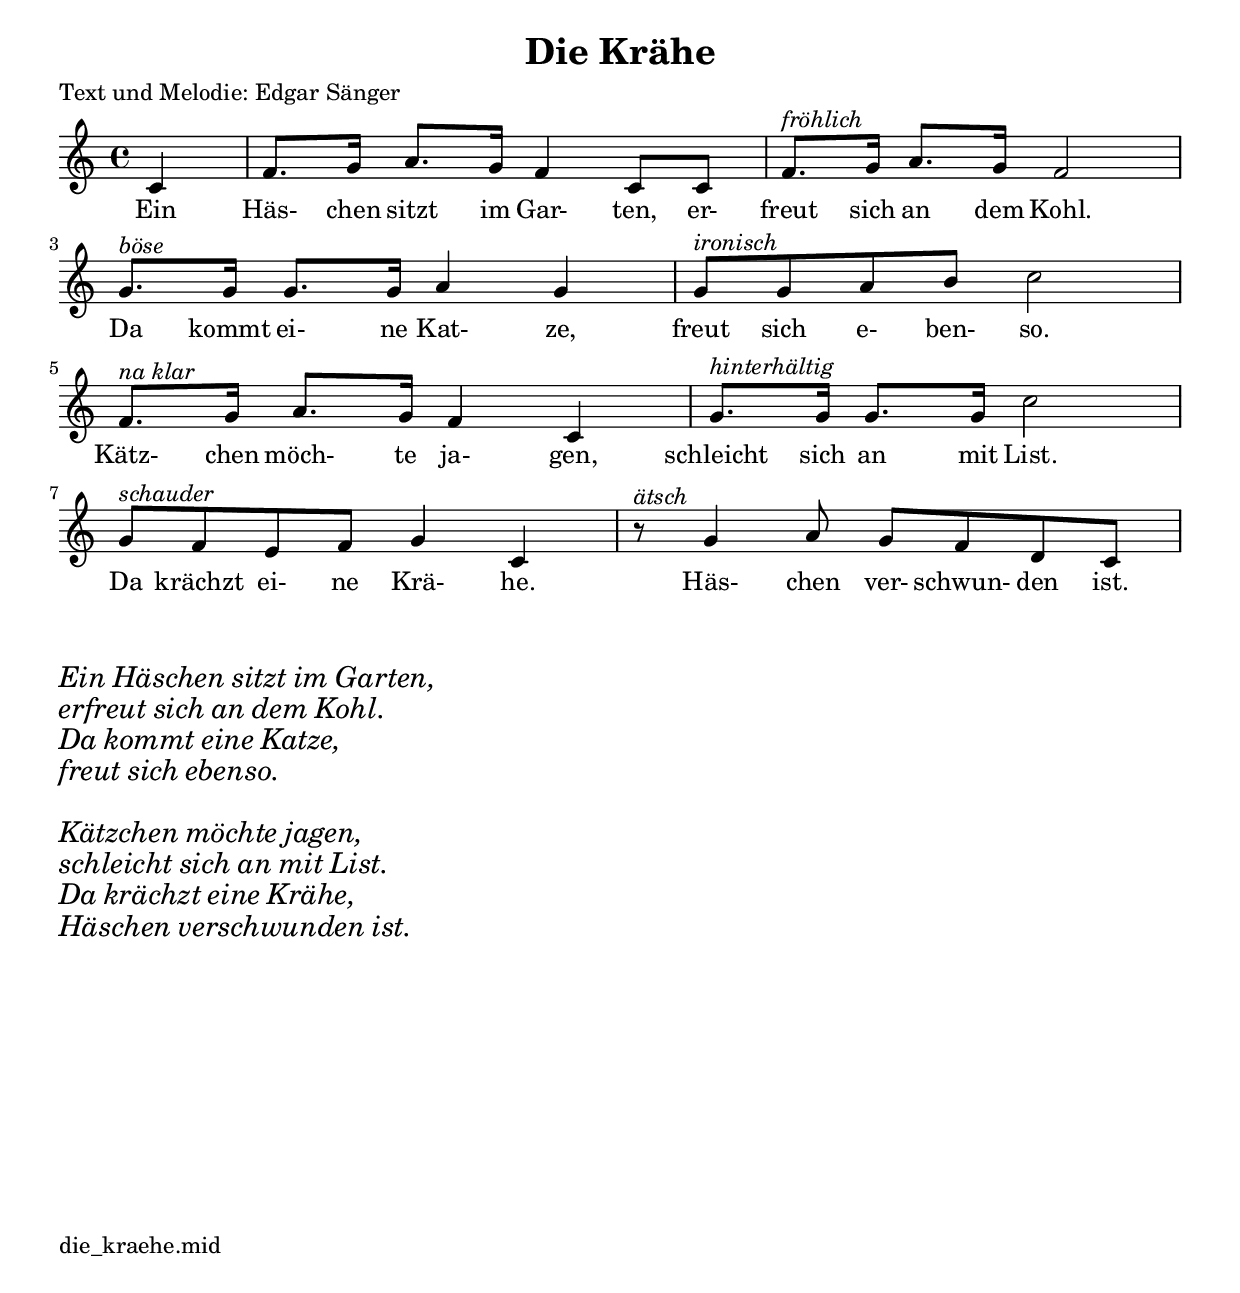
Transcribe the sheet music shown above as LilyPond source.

\version "2.24.3"
\bookpart{
   \tocItem \markup  "Die Krähe"
   \header { title = "Die Krähe"
             poet  = "Text und Melodie: Edgar Sänger"
   }
\score{
  \midi { \tempo 4 = 120 }
  \layout{indent=0}
  <<
  \relative c {
  \key c \major
  \time 4/4
  \partial 4 c'
  f8. g16 a8. g16 f4 c8
  c8 f8.^\markup{\italic{fröhlich}} g16 a8. g16 f2 \break
  g8.^\markup{\italic{böse}} g16 g8. g16 a4 g4
  g8^\markup{\italic{ironisch}} g8 a8 b8 c2 \break
  f,8.^\markup{\italic{na klar}} g16 a8. g16 f4 c4
  g'8.^\markup{\italic{hinterhältig}} g16 g8. g16 c2
  g8^\markup{\italic{schauder}} f8 e8 f8 g4 c,4
  r8^\markup{\italic{ätsch}} g'4 a8 g8 f8 d8 c8
  }
  \addlyrics{
    Ein Häs- chen sitzt im Gar- ten, 
    er- freut sich an dem Kohl.
    Da kommt ei- ne Kat- ze,
    freut sich e- ben- so.
    Kätz- chen möch- te ja- gen,
    schleicht sich an mit List.
    Da krächzt ei- ne Krä- he.
    Häs- chen ver- schwun- den ist.
  }
  >>
 }

\markup {
 \column { \huge \italic {
   \line{\null}
   \line{Ein Häschen sitzt im Garten,}
   \line{erfreut sich an dem Kohl.}
   \line{Da kommt eine Katze,}
   \line{freut sich ebenso.}
   \line{\null}
   \line{Kätzchen möchte jagen,}
   \line{schleicht sich an mit List.}
   \line{Da krächzt eine Krähe,}
   \line{Häschen verschwunden ist.}
   }
 }
}

 \markup{
  \vspace #10
  \with-url #"http:///edgar-saenger.de/musik/vermischtes/src/die_kraehe/die_kraehe.mid" {die_kraehe.mid}
}

}

% erstellt am 09.02.2011